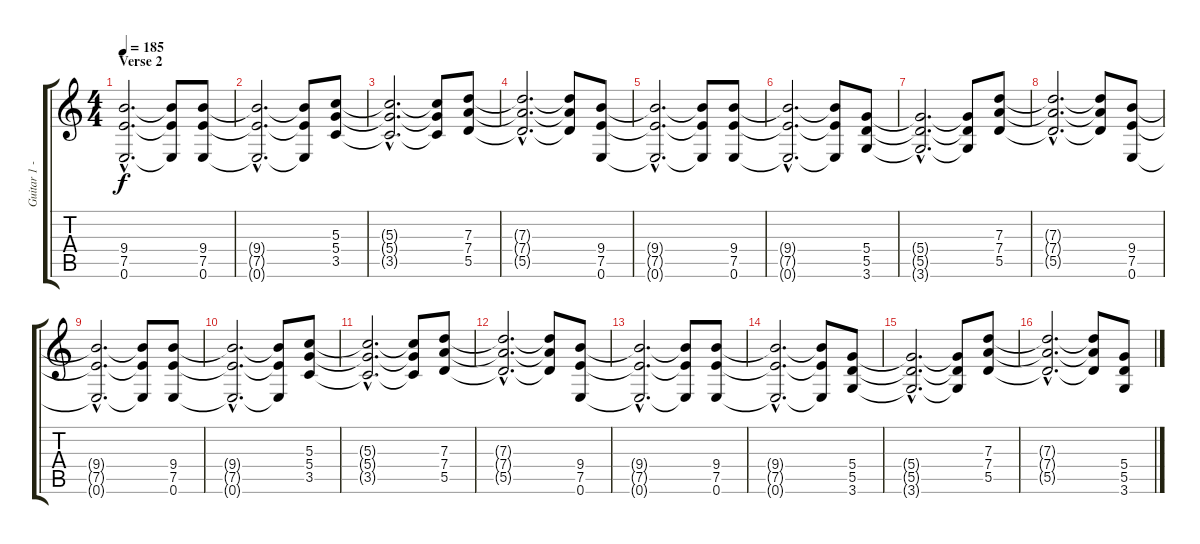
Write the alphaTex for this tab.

\track ("Guitar 1 - Murray" "Guitar 1 -") {instrument distortionguitar}
\staff {score tabs}
\tuning (E4 B3 G3 D3 A2 E2) {hide}
\ts (4 4)
\section ("" "Verse 2")
\tempo 185
\clef g2
\ks c
(9.4{hac t} 7.5{hac t} 0.6{hac t}).2{d dy f} (9.4{t} 7.5{t} 0.6{t}).8 (9.4 7.5 0.6).8 |
(9.4{hac t} 7.5{hac t} 0.6{hac t}).2{d} (9.4{t} 7.5{t} 0.6{t}).8 (5.3 5.4 3.5).8 |
(5.3{hac t} 5.4{hac t} 3.5{hac t}).2{d} (5.3{t} 5.4{t} 3.5{t}).8 (7.3 7.4 5.5).8 |
(7.3{hac t} 7.4{hac t} 5.5{hac t}).2{d} (7.3{t} 7.4{t} 5.5{t}).8 (9.4 7.5 0.6).8 |
(9.4{hac t} 7.5{hac t} 0.6{hac t}).2{d} (9.4{t} 7.5{t} 0.6{t}).8 (9.4 7.5 0.6).8 |
(9.4{hac t} 7.5{hac t} 0.6{hac t}).2{d} (9.4{t} 7.5{t} 0.6{t}).8 (5.4 5.5 3.6).8 |
(5.4{hac t} 5.5{hac t} 3.6{hac t}).2{d} (5.4{t} 5.5{t} 3.6{t}).8 (7.3 7.4 5.5).8 |
(7.3{hac t} 7.4{hac t} 5.5{hac t}).2{d} (7.3{t} 7.4{t} 5.5{t}).8 (9.4 7.5 0.6).8 |
\section ("" "")
(9.4{hac t} 7.5{hac t} 0.6{hac t}).2{d} (9.4{t} 7.5{t} 0.6{t}).8 (9.4 7.5 0.6).8 |
(9.4{hac t} 7.5{hac t} 0.6{hac t}).2{d} (9.4{t} 7.5{t} 0.6{t}).8 (5.3 5.4 3.5).8 |
(5.3{hac t} 5.4{hac t} 3.5{hac t}).2{d} (5.3{t} 5.4{t} 3.5{t}).8 (7.3 7.4 5.5).8 |
(7.3{hac t} 7.4{hac t} 5.5{hac t}).2{d} (7.3{t} 7.4{t} 5.5{t}).8 (9.4 7.5 0.6).8 |
(9.4{hac t} 7.5{hac t} 0.6{hac t}).2{d} (9.4{t} 7.5{t} 0.6{t}).8 (9.4 7.5 0.6).8 |
(9.4{hac t} 7.5{hac t} 0.6{hac t}).2{d} (9.4{t} 7.5{t} 0.6{t}).8 (5.4 5.5 3.6).8 |
(5.4{hac t} 5.5{hac t} 3.6{hac t}).2{d} (5.4{t} 5.5{t} 3.6{t}).8 (7.3 7.4 5.5).8 |
(7.3{hac t} 7.4{hac t} 5.5{hac t}).2{d} (7.3{t} 7.4{t} 5.5{t}).8 (5.4 5.5 3.6).8
